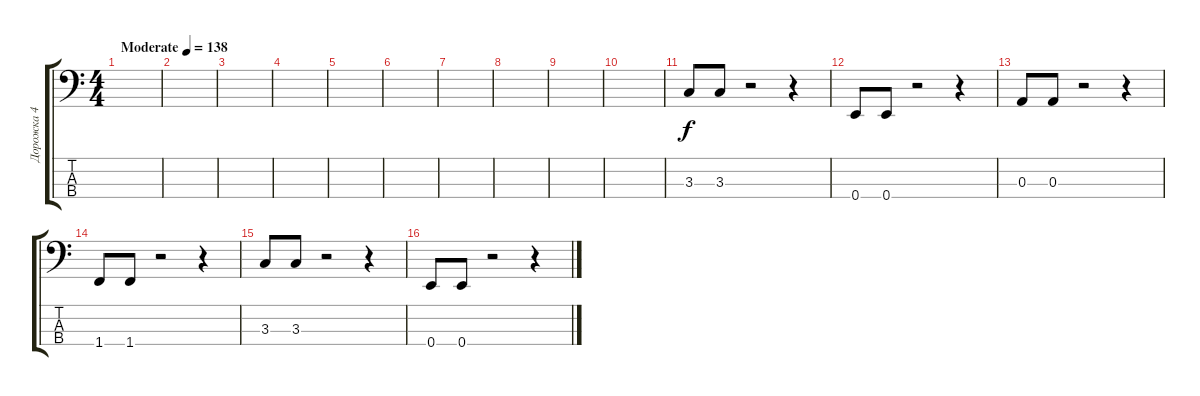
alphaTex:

\track ("Дорожка 4" "Дорожка 4") {instrument electricbassfinger}
\staff {score tabs}
\tuning (G2 D2 A1 E1) {hide}
\ts (4 4)
\tempo (138 "Moderate")
\clef f4
\ks c
|
|
|
|
|
|
|
|
|
|
3.3.8 3.3.8 r.2 r.4 |
0.4.8 0.4.8 r.2 r.4 |
0.3.8 0.3.8 r.2 r.4 |
1.4.8 1.4.8 r.2 r.4 |
3.3.8 3.3.8 r.2 r.4 |
0.4.8 0.4.8 r.2 r.4
